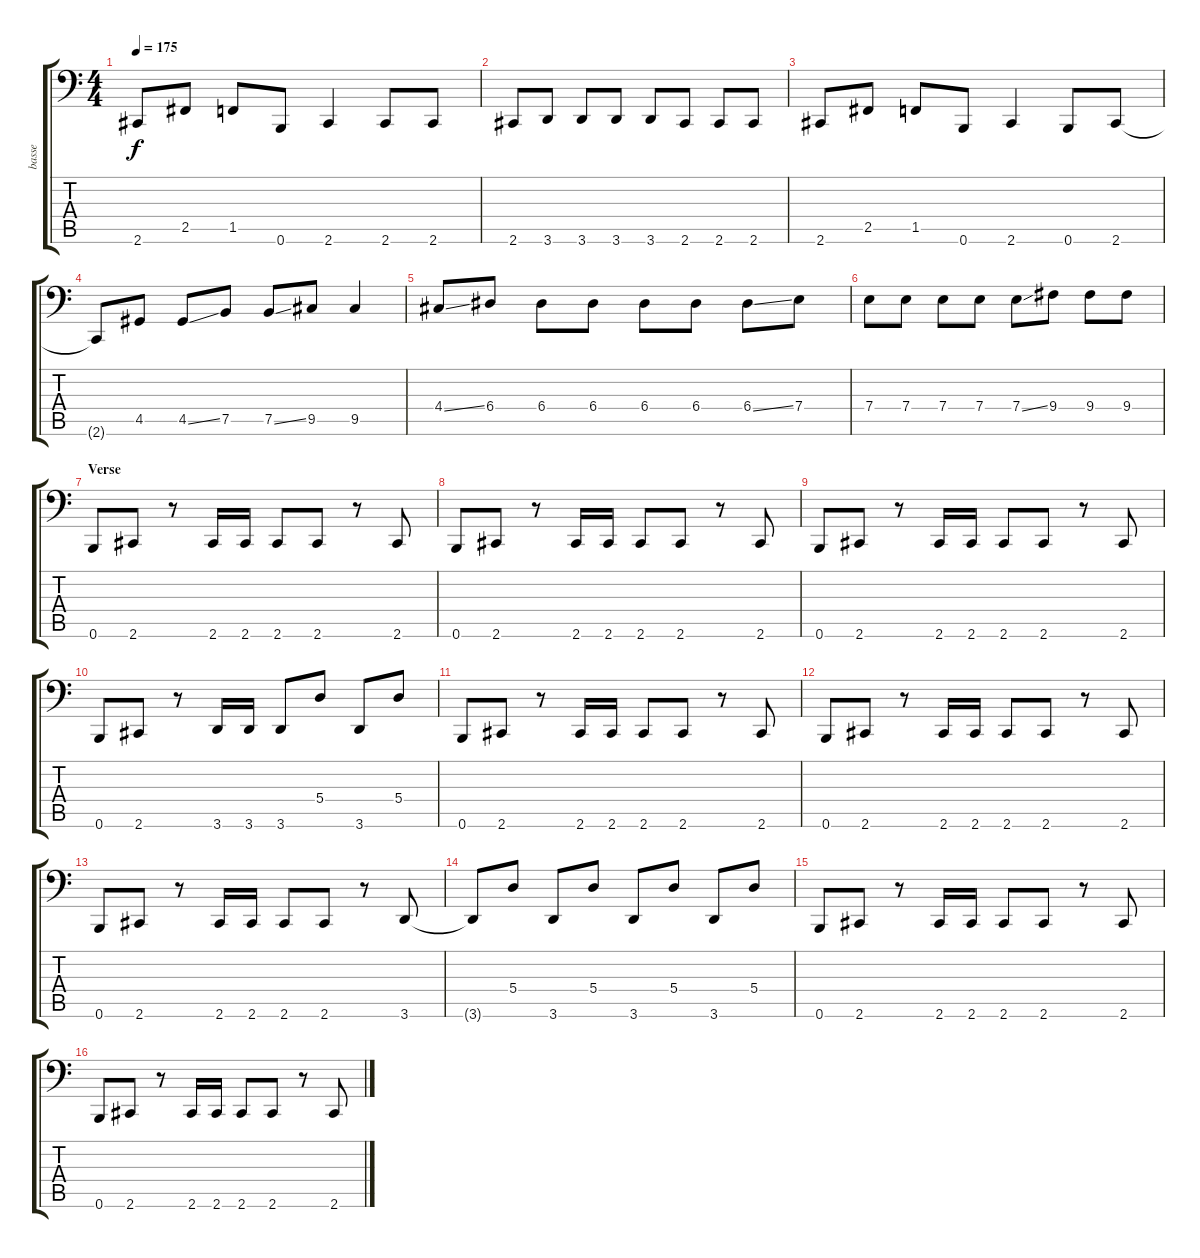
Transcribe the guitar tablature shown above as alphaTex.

\track ("basse" "basse") {instrument electricbasspick}
\staff {score tabs}
\tuning (B2 Gb2 D2 A1 E1 B0) {hide}
\ts (4 4)
\tempo 175
\clef f4
\ks c
2.6.8{dy f} 2.5.8 1.5.8 0.6.8 2.6.4 2.6.8 2.6.8 |
2.6.8 3.6.8 3.6.8 3.6.8 3.6.8 2.6.8 2.6.8 2.6.8 |
2.6.8 2.5.8 1.5.8 0.6.8 2.6.4 0.6.8 2.6.8 |
2.6{t}.8 4.5.8 4.5{ss}.8 7.5.8 7.5{ss}.8 9.5.8 9.5.4 |
4.4{ss}.8 6.4.8 6.4.8 6.4.8 6.4.8 6.4.8 6.4{ss}.8 7.4.8 |
7.4.8 7.4.8 7.4.8 7.4.8 7.4{ss}.8 9.4.8 9.4.8 9.4.8 |
\section ("" "Verse")
0.6.8 2.6.8 r.8 2.6.16 2.6.16 2.6.8 2.6.8 r.8 2.6.8 |
0.6.8 2.6.8 r.8 2.6.16 2.6.16 2.6.8 2.6.8 r.8 2.6.8 |
0.6.8 2.6.8 r.8 2.6.16 2.6.16 2.6.8 2.6.8 r.8 2.6.8 |
0.6.8 2.6.8 r.8 3.6.16 3.6.16 3.6.8 5.4.8 3.6.8 5.4.8 |
0.6.8 2.6.8 r.8 2.6.16 2.6.16 2.6.8 2.6.8 r.8 2.6.8 |
0.6.8 2.6.8 r.8 2.6.16 2.6.16 2.6.8 2.6.8 r.8 2.6.8 |
0.6.8 2.6.8 r.8 2.6.16 2.6.16 2.6.8 2.6.8 r.8 3.6.8 |
3.6{t}.8 5.4.8 3.6.8 5.4.8 3.6.8 5.4.8 3.6.8 5.4.8 |
0.6.8 2.6.8 r.8 2.6.16 2.6.16 2.6.8 2.6.8 r.8 2.6.8 |
0.6.8 2.6.8 r.8 2.6.16 2.6.16 2.6.8 2.6.8 r.8 2.6.8
